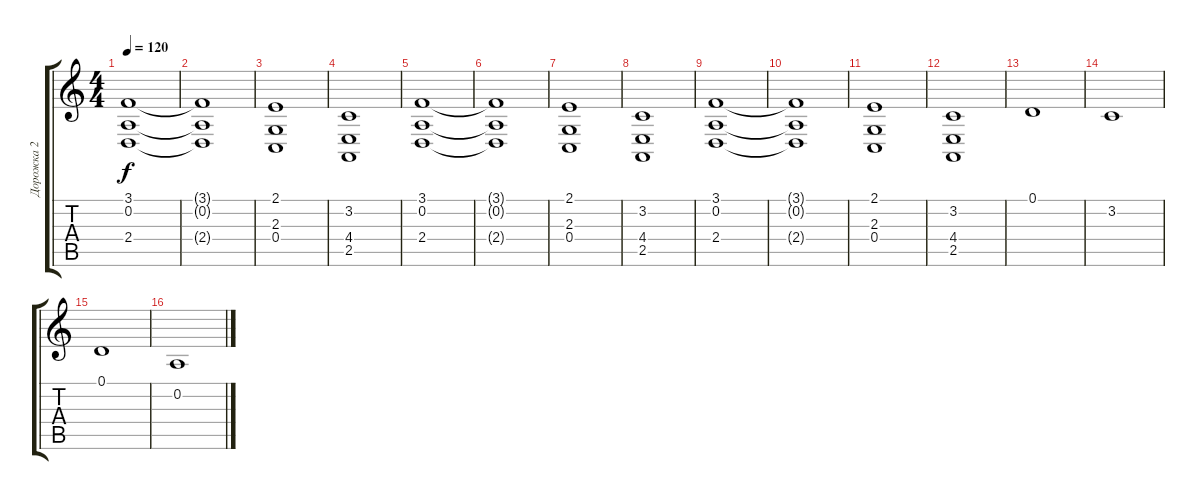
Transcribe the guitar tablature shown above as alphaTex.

\track ("Дорожка 2" "Дорожка 2") {instrument stringensemble2}
\staff {score tabs}
\tuning (D4 A3 F3 C3 G2 D2) {hide}
\ts (4 4)
\tempo 120
\clef g2
\ks c
(3.1 0.2 2.4).1{dy f} |
(3.1{t} 0.2{t} 2.4{t}).1 |
(2.1 2.3 0.4).1 |
(3.2 4.4 2.5).1 |
(3.1 0.2 2.4).1 |
(3.1{t} 0.2{t} 2.4{t}).1 |
(2.1 2.3 0.4).1 |
(3.2 4.4 2.5).1 |
(3.1 0.2 2.4).1 |
(3.1{t} 0.2{t} 2.4{t}).1 |
(2.1 2.3 0.4).1 |
(3.2 4.4 2.5).1 |
0.1.1 |
3.2.1 |
0.1.1 |
0.2.1
